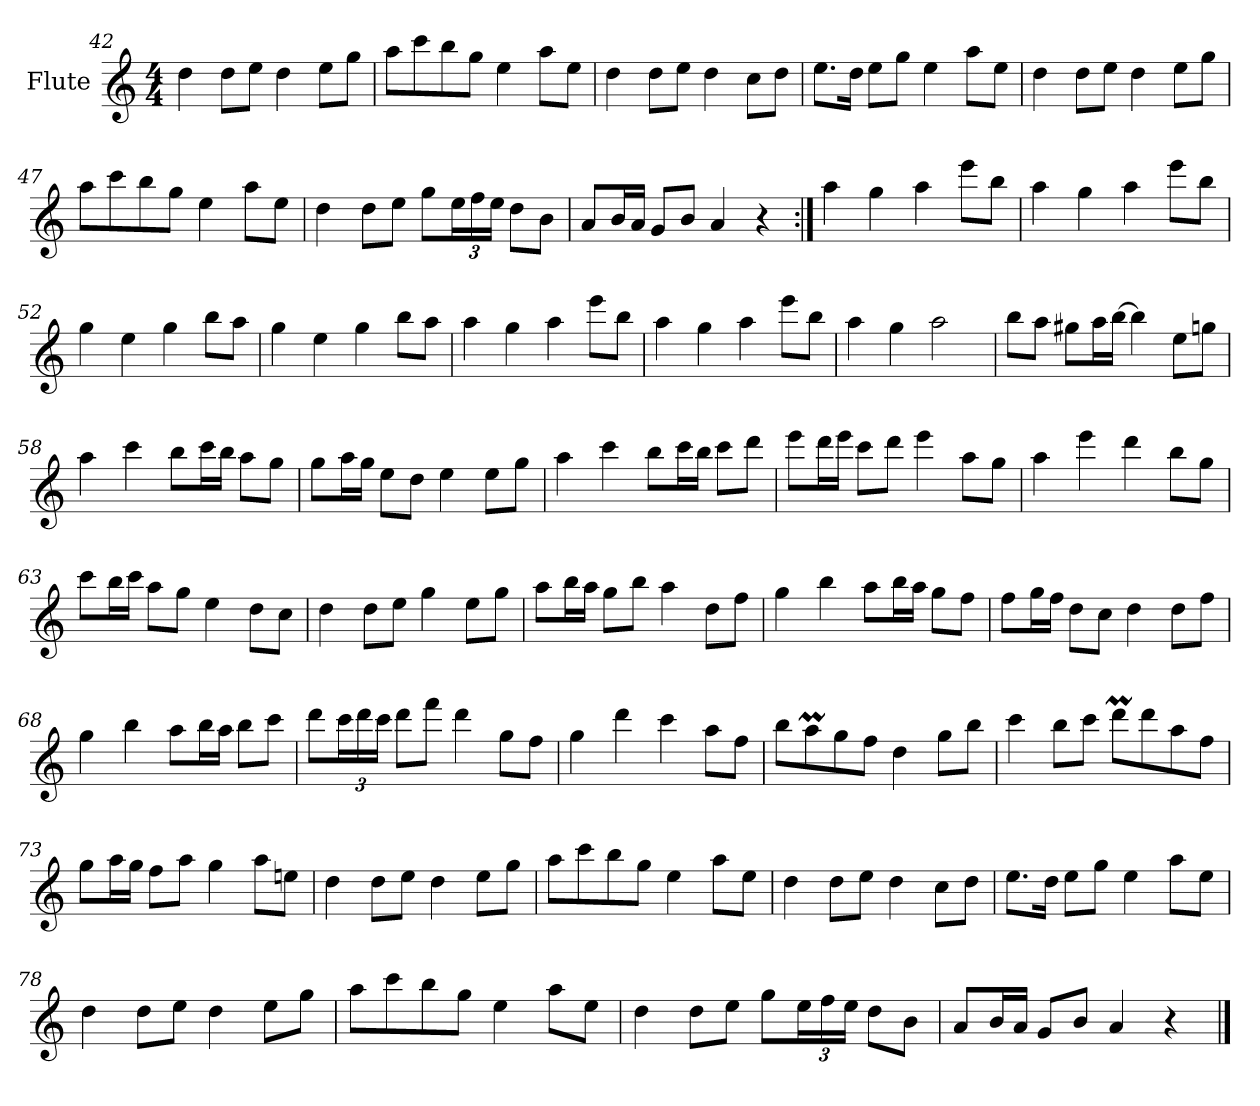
**kern
*part1
*staff1
*I"Flute
*I'Fl.
*clefG2
*M4/4
=42
4dd
8ddL
8eeJ
4dd
8eeL
8ggJ
!!LO:LB:g=z
=43
8aaL
8ccc
8bb
8ggJ
4ee
8aaL
8eeJ
=44
4dd
8ddL
8eeJ
4dd
8ccL
8ddJ
=45
8.eeL
16ddJk
8eeL
8ggJ
4ee
8aaL
8eeJ
=46
4dd
8ddL
8eeJ
4dd
8eeL
8ggJ
=47
8aaL
8ccc
8bb
8ggJ
4ee
8aaL
8eeJ
!!LO:LB:g=z
=48
4dd
8ddL
8eeJ
8ggL
24eeL
24ff
24eeJJ
8ddL
8bJ
=49
8aL
16bL
16aJJ
8gL
8bJ
4a
4r
=50:|!
4aa
4gg
4aa
8eeeL
8bbJ
=51
4aa
4gg
4aa
8eeeL
8bbJ
=52
4gg
4ee
4gg
8bbL
8aaJ
=53
4gg
4ee
4gg
8bbL
8aaJ
!!LO:PB:g=z
=54
4aa
4gg
4aa
8eeeL
8bbJ
=55
4aa
4gg
4aa
8eeeL
8bbJ
=56
4aa
4gg
2aa
=57
8bbL
8aaJ
8gg#XL
16aaL
[16bbJJ
4bb]
8eeL
8ggnJ
=58
4aa
4ccc
8bbL
16cccL
16bbJJ
8aaL
8ggJ
=59
8ggL
16aaL
16ggJJ
8eeL
8ddJ
4ee
8eeL
8ggJ
!!LO:LB:g=z
=60
4aa
4ccc
8bbL
16cccL
16bbJJ
8cccL
8dddJ
=61
8eeeL
16dddL
16eeeJJ
8cccL
8dddJ
4eee
8aaL
8ggJ
=62
4aa
4eee
4ddd
8bbL
8ggJ
=63
8cccL
16bbL
16cccJJ
8aaL
8ggJ
4ee
8ddL
8ccJ
=64
4dd
8ddL
8eeJ
4gg
8eeL
8ggJ
!!LO:LB:g=z
=65
8aaL
16bbL
16aaJJ
8ggL
8bbJ
4aa
8ddL
8ffJ
=66
4gg
4bb
8aaL
16bbL
16aaJJ
8ggL
8ffJ
=67
8ffL
16ggL
16ffJJ
8ddL
8ccJ
4dd
8ddL
8ffJ
=68
4gg
4bb
8aaL
16bbL
16aaJJ
8bbL
8cccJ
=69
8dddL
24cccL
24ddd
24cccJJ
8dddL
8fffJ
4ddd
8ggL
8ffJ
!!LO:LB:g=z
=70
4gg
4ddd
4ccc
8aaL
8ffJ
=71
8bbL
8aaM
8gg
8ffJ
4dd
8ggL
8bbJ
=72
4ccc
8bbL
8cccJ
8dddML
8ddd
8aa
8ffJ
=73
8ggL
16aaL
16ggJJ
8ffL
8aaJ
4gg
8aaL
8eenJ
=74
4dd
8ddL
8eeJ
4dd
8eeL
8ggJ
!!LO:LB:g=z
=75
8aaL
8ccc
8bb
8ggJ
4ee
8aaL
8eeJ
=76
4dd
8ddL
8eeJ
4dd
8ccL
8ddJ
=77
8.eeL
16ddJk
8eeL
8ggJ
4ee
8aaL
8eeJ
=78
4dd
8ddL
8eeJ
4dd
8eeL
8ggJ
=79
8aaL
8ccc
8bb
8ggJ
4ee
8aaL
8eeJ
!!LO:LB:g=z
=80
4dd
8ddL
8eeJ
8ggL
24eeL
24ff
24eeJJ
8ddL
8bJ
=81
8aL
16bL
16aJJ
8gL
8bJ
4a
4r
==
*-
